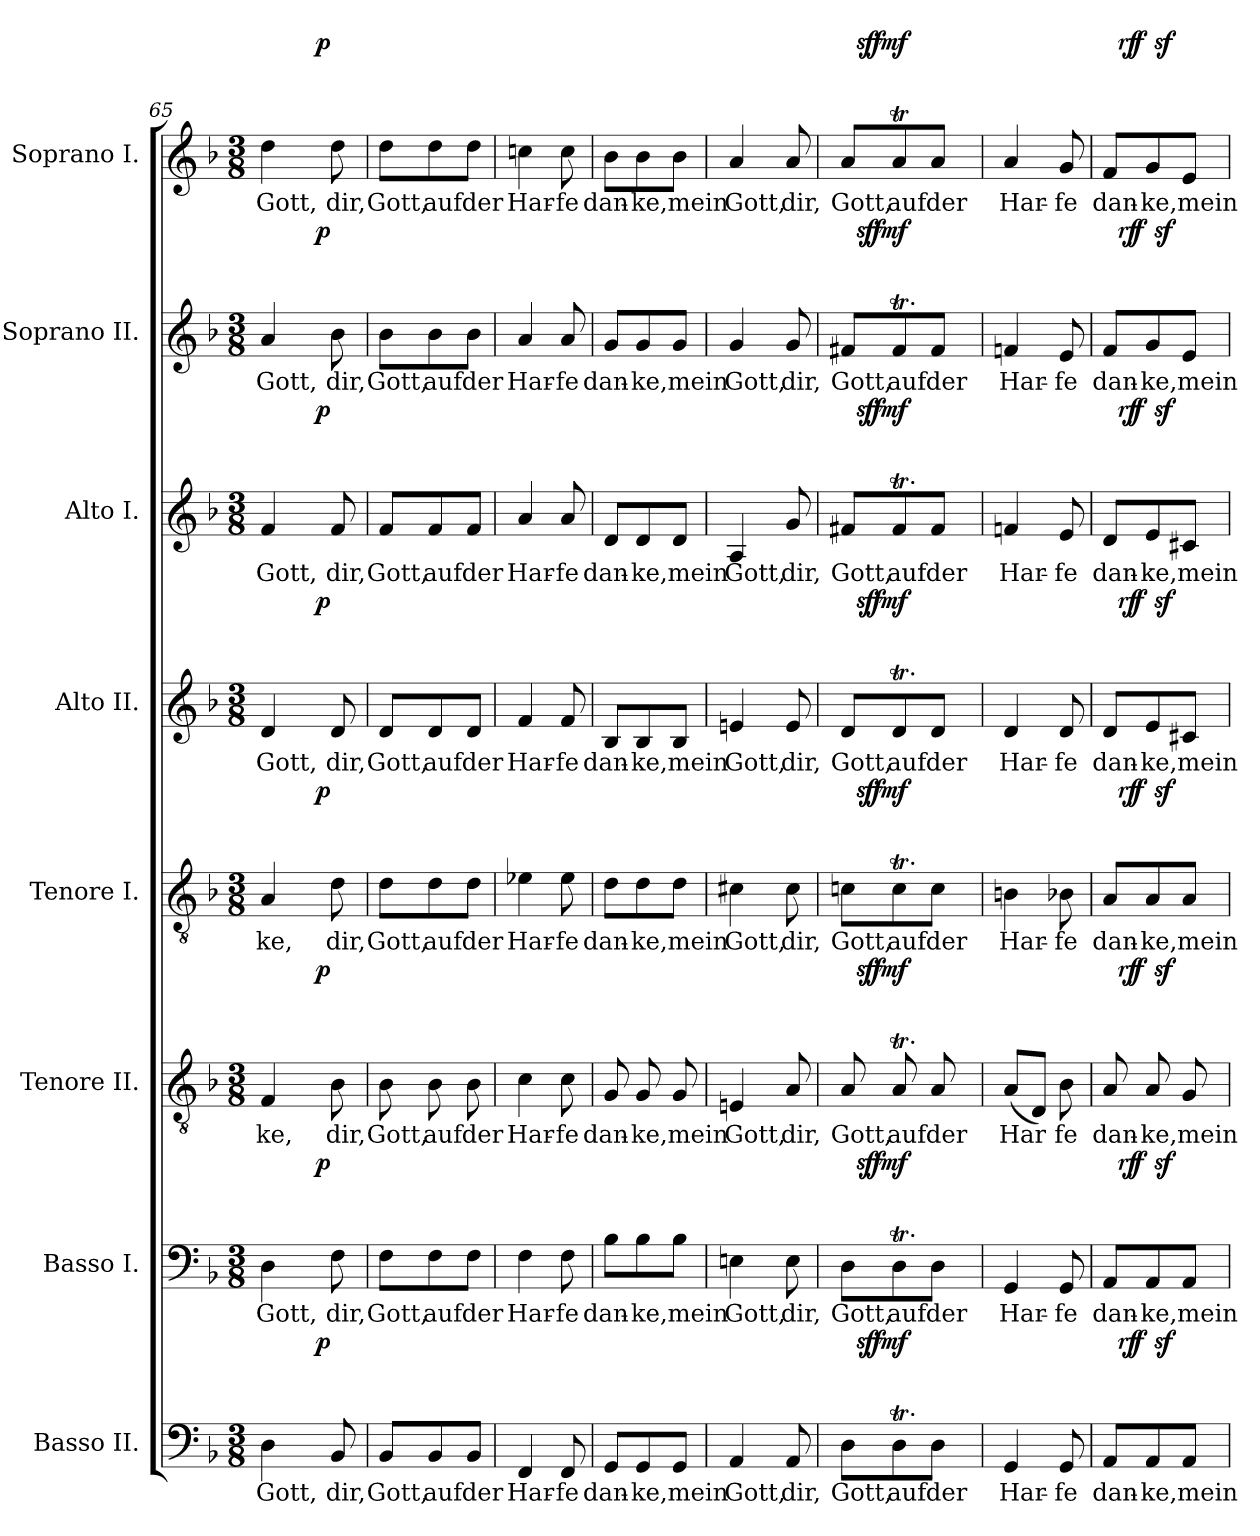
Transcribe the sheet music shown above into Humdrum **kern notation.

**kern	**text	**dynam	**kern	**text	**dynam	**kern	**text	**dynam	**kern	**text	**dynam	**kern	**text	**dynam	**kern	**text	**dynam	**kern	**text	**dynam	**kern	**text	**dynam
*part8	*part8	*part8	*part7	*part7	*part7	*part6	*part6	*part6	*part5	*part5	*part5	*part4	*part4	*part4	*part3	*part3	*part3	*part2	*part2	*part2	*part1	*part1	*part1
*staff8	*staff8	*staff8	*staff7	*staff7	*staff7	*staff6	*staff6	*staff6	*staff5	*staff5	*staff5	*staff4	*staff4	*staff4	*staff3	*staff3	*staff3	*staff2	*staff2	*staff2	*staff1	*staff1	*staff1
*I"Basso II.	*	*	*I"Basso I.	*	*	*I"Tenore II.	*	*	*I"Tenore I.	*	*	*I"Alto II.	*	*	*I"Alto I.	*	*	*I"Soprano II.	*	*	*I"Soprano I.	*	*
!!LO:PB:g=z
*clefF4	*	*	*clefF4	*	*	*clefGv2	*	*	*clefGv2	*	*	*clefG2	*	*	*clefG2	*	*	*clefG2	*	*	*clefG2	*	*
*k[b-]	*	*	*k[b-]	*	*	*k[b-]	*	*	*k[b-]	*	*	*k[b-]	*	*	*k[b-]	*	*	*k[b-]	*	*	*k[b-]	*	*
*F:	*	*	*F:	*	*	*F:	*	*	*F:	*	*	*F:	*	*	*F:	*	*	*F:	*	*	*F:	*	*
*M3/8	*	*	*M3/8	*	*	*M3/8	*	*	*M3/8	*	*	*M3/8	*	*	*M3/8	*	*	*M3/8	*	*	*M3/8	*	*
=65	=65	=65	=65	=65	=65	=65	=65	=65	=65	=65	=65	=65	=65	=65	=65	=65	=65	=65	=65	=65	=65	=65	=65
!	!LO:LY:b:cj	!	!	!LO:LY:b:cj	!	!	!LO:LY:b:cj	!	!	!LO:LY:b:cj	!	!	!LO:LY:b:cj	!	!	!LO:LY:b:cj	!	!	!LO:LY:b:cj	!	!	!LO:LY:b:cj	!
*^	*	*	*^	*	*	*^	*	*	*^	*	*	*^	*	*	*^	*	*	*^	*	*	*^	*	*
4D\	8ryy	Gott,	.	4D\	8ryy	Gott,	.	4F/	8ryy	-ke,	.	4A/	8ryy	-ke,	.	4d/	8ryy	Gott,	.	4f/	8ryy	Gott,	.	4a/	8ryy	Gott,	.	4dd\	8ryy	Gott,	.
.	16ryy	.	.	.	16ryy	.	.	.	16ryy	.	.	.	16ryy	.	.	.	16ryy	.	.	.	16ryy	.	.	.	16ryy	.	.	.	16ryy	.	.
.	64ryy	.	.	.	64ryy	.	.	.	64ryy	.	.	.	64ryy	.	.	.	64ryy	.	.	.	64ryy	.	.	.	64ryy	.	.	.	64ryy	.	.
!	!	!	!LO:DY:a	!	!	!	!LO:DY:a	!	!	!	!LO:DY:a	!	!	!	!LO:DY:a	!	!	!	!LO:DY:a	!	!	!	!LO:DY:a	!	!	!	!LO:DY:a	!	!	!	!LO:DY:a
.	8ryy	.	p	.	8ryy	.	p	.	8ryy	.	p	.	8ryy	.	p	.	8ryy	.	p	.	8ryy	.	p	.	8ryy	.	p	.	8ryy	.	p
!	!	!LO:LY:b:cj	!	!	!	!LO:LY:b:cj	!	!	!	!LO:LY:b:cj	!	!	!	!LO:LY:b:cj	!	!	!	!LO:LY:b:cj	!	!	!	!LO:LY:b:cj	!	!	!	!LO:LY:b:cj	!	!	!	!LO:LY:b:cj	!
8BB-/	.	dir,	.	8F\	.	dir,	.	8B-\	.	dir,	.	8d\	.	dir,	.	8d/	.	dir,	.	8f/	.	dir,	.	8b-\	.	dir,	.	8dd\	.	dir,	.
.	32.ryy	.	.	.	32.ryy	.	.	.	32.ryy	.	.	.	32.ryy	.	.	.	32.ryy	.	.	.	32.ryy	.	.	.	32.ryy	.	.	.	32.ryy	.	.
=66!	=66!	=66!	=66!	=66!	=66!	=66!	=66!	=66!	=66!	=66!	=66!	=66!	=66!	=66!	=66!	=66!	=66!	=66!	=66!	=66!	=66!	=66!	=66!	=66!	=66!	=66!	=66!	=66!	=66!	=66!	=66!
!	!	!LO:LY:b:cj	!	!	!	!LO:LY:b:cj	!	!	!	!LO:LY:b:cj	!	!	!	!LO:LY:b:cj	!	!	!	!LO:LY:b:cj	!	!	!	!LO:LY:b:cj	!	!	!	!LO:LY:b:cj	!	!	!	!LO:LY:b:cj	!
*v	*v	*	*	*	*	*	*	*v	*v	*	*	*v	*v	*	*	*v	*v	*	*	*v	*v	*	*	*v	*v	*	*	*v	*v	*	*
*	*	*	*v	*v	*	*	*	*	*	*	*	*	*	*	*	*	*	*	*	*	*	*	*	*
8BB-/L	Gott,	.	8F\L	Gott,	.	8B-\	Gott,	.	8d\L	Gott,	.	8d/L	Gott,	.	8f/L	Gott,	.	8b-\L	Gott,	.	8dd\L	Gott,	.
!	!LO:LY:b:cj	!	!	!LO:LY:b:cj	!	!	!LO:LY:b:cj	!	!	!LO:LY:b:cj	!	!	!LO:LY:b:cj	!	!	!LO:LY:b:cj	!	!	!LO:LY:b:cj	!	!	!LO:LY:b:cj	!
8BB-/	auf	.	8F\	auf	.	8B-\	auf	.	8d\	auf	.	8d/	auf	.	8f/	auf	.	8b-\	auf	.	8dd\	auf	.
!	!LO:LY:b:cj	!	!	!LO:LY:b:cj	!	!	!LO:LY:b:cj	!	!	!LO:LY:b:cj	!	!	!LO:LY:b:cj	!	!	!LO:LY:b:cj	!	!	!LO:LY:b:cj	!	!	!LO:LY:b:cj	!
8BB-/J	der	.	8F\J	der	.	8B-\	der	.	8d\J	der	.	8d/J	der	.	8f/J	der	.	8b-\J	der	.	8dd\J	der	.
=67!	=67!	=67!	=67!	=67!	=67!	=67!	=67!	=67!	=67!	=67!	=67!	=67!	=67!	=67!	=67!	=67!	=67!	=67!	=67!	=67!	=67!	=67!	=67!
!	!LO:LY:b:cj	!	!	!LO:LY:b:cj	!	!	!LO:LY:b:cj	!	!	!LO:LY:b:cj	!	!	!LO:LY:b:cj	!	!	!LO:LY:b:cj	!	!	!LO:LY:b:cj	!	!	!LO:LY:b:cj	!
4FF/	Har-	.	4F\	Har-	.	4c\	Har-	.	4e-X\	Har-	.	4f/	Har-	.	4a/	Har-	.	4a/	Har-	.	4ccn\	Har-	.
!	!LO:LY:b:cj	!	!	!LO:LY:b:cj	!	!	!LO:LY:b:cj	!	!	!LO:LY:b:cj	!	!	!LO:LY:b:cj	!	!	!LO:LY:b:cj	!	!	!LO:LY:b:cj	!	!	!LO:LY:b:cj	!
8FF/	-fe	.	8F\	-fe	.	8c\	-fe	.	8e-\	-fe	.	8f/	-fe	.	8a/	-fe	.	8a/	-fe	.	8cc\	-fe	.
=68!	=68!	=68!	=68!	=68!	=68!	=68!	=68!	=68!	=68!	=68!	=68!	=68!	=68!	=68!	=68!	=68!	=68!	=68!	=68!	=68!	=68!	=68!	=68!
!	!LO:LY:b:cj	!	!	!LO:LY:b:cj	!	!	!LO:LY:b:cj	!	!	!LO:LY:b:cj	!	!	!LO:LY:b:cj	!	!	!LO:LY:b:cj	!	!	!LO:LY:b:cj	!	!	!LO:LY:b:cj	!
8GG/L	dan-	.	8B-\L	dan-	.	8G/	dan-	.	8d\L	dan-	.	8B-/L	dan-	.	8d/L	dan-	.	8g/L	dan-	.	8b-\L	dan-	.
!	!LO:LY:b:cj	!	!	!LO:LY:b:cj	!	!	!LO:LY:b:cj	!	!	!LO:LY:b:cj	!	!	!LO:LY:b:cj	!	!	!LO:LY:b:cj	!	!	!LO:LY:b:cj	!	!	!LO:LY:b:cj	!
8GG/	-ke,	.	8B-\	-ke,	.	8G/	-ke,	.	8d\	-ke,	.	8B-/	-ke,	.	8d/	-ke,	.	8g/	-ke,	.	8b-\	-ke,	.
!	!LO:LY:b:cj	!	!	!LO:LY:b:cj	!	!	!LO:LY:b:cj	!	!	!LO:LY:b:cj	!	!	!LO:LY:b:cj	!	!	!LO:LY:b:cj	!	!	!LO:LY:b:cj	!	!	!LO:LY:b:cj	!
8GG/J	mein	.	8B-\J	mein	.	8G/	mein	.	8d\J	mein	.	8B-/J	mein	.	8d/J	mein	.	8g/J	mein	.	8b-\J	mein	.
=69!	=69!	=69!	=69!	=69!	=69!	=69!	=69!	=69!	=69!	=69!	=69!	=69!	=69!	=69!	=69!	=69!	=69!	=69!	=69!	=69!	=69!	=69!	=69!
!	!LO:LY:b:cj	!	!	!LO:LY:b:cj	!	!	!LO:LY:b:cj	!	!	!LO:LY:b:cj	!	!	!LO:LY:b:cj	!	!	!LO:LY:b:cj	!	!	!LO:LY:b:cj	!	!	!LO:LY:b:cj	!
4AA/	Gott,	.	4En\	Gott,	.	4En/	Gott,	.	4c#X\	Gott,	.	4en/	Gott,	.	4A/	Gott,	.	4g/	Gott,	.	4a/	Gott,	.
!	!LO:LY:b:cj	!	!	!LO:LY:b:cj	!	!	!LO:LY:b:cj	!	!	!LO:LY:b:cj	!	!	!LO:LY:b:cj	!	!	!LO:LY:b:cj	!	!	!LO:LY:b:cj	!	!	!LO:LY:b:cj	!
8AA/	dir,	.	8E\	dir,	.	8A/	dir,	.	8c#\	dir,	.	8e/	dir,	.	8g/	dir,	.	8g/	dir,	.	8a/	dir,	.
=70!	=70!	=70!	=70!	=70!	=70!	=70!	=70!	=70!	=70!	=70!	=70!	=70!	=70!	=70!	=70!	=70!	=70!	=70!	=70!	=70!	=70!	=70!	=70!
!	!LO:LY:b:cj	!	!	!LO:LY:b:cj	!	!	!LO:LY:b:cj	!	!	!LO:LY:b:cj	!	!	!LO:LY:b:cj	!	!	!LO:LY:b:cj	!	!	!LO:LY:b:cj	!	!	!LO:LY:b:cj	!
*^	*	*	*^	*	*	*^	*	*	*^	*	*	*^	*	*	*^	*	*	*^	*	*	*^	*	*
*	*^	*	*	*	*^	*	*	*	*^	*	*	*	*^	*	*	*	*^	*	*	*	*^	*	*	*	*^	*	*	*	*^	*	*
*	*	*^	*	*	*	*	*^	*	*	*	*	*^	*	*	*	*	*^	*	*	*	*	*^	*	*	*	*	*^	*	*	*	*	*^	*	*	*	*	*^	*	*
*	*	*	*^	*	*	*	*	*	*^	*	*	*	*	*	*^	*	*	*	*	*	*^	*	*	*	*	*	*^	*	*	*	*	*	*^	*	*	*	*	*	*^	*	*	*	*	*	*	*	*
8D\L	32.ryy	16ryy	16.ryy	8ryy	Gott,	.	8D\L	32.ryy	16ryy	16.ryy	8ryy	Gott,	.	8A/	32.ryy	16ryy	16.ryy	8ryy	Gott,	.	8cn\L	32.ryy	16ryy	16.ryy	8ryy	Gott,	.	8d/L	32.ryy	16ryy	16.ryy	8ryy	Gott,	.	8f#X/L	32.ryy	16ryy	16.ryy	8ryy	Gott,	.	8f#X/L	32.ryy	16ryy	16.ryy	8ryy	Gott,	.	8a/L	32.ryy	16ryy	16.ryy	Gott,	.
!	!	!	!	!	!	!LO:DY:a	!	!	!	!	!	!	!LO:DY:a	!	!	!	!	!	!	!LO:DY:a	!	!	!	!	!	!	!LO:DY:a	!	!	!	!	!	!	!LO:DY:a	!	!	!	!	!	!	!LO:DY:a	!	!	!	!	!	!	!LO:DY:a	!	!	!	!	!	!LO:DY:a
.	4ryy	.	.	.	.	sf	.	4ryy	.	.	.	.	sf	.	4ryy	.	.	.	.	sf	.	4ryy	.	.	.	.	sf	.	4ryy	.	.	.	.	sf	.	4ryy	.	.	.	.	sf	.	4ryy	.	.	.	.	sf	.	4ryy	.	.	.	sf
.	.	64ryy	.	.	.	.	.	.	64ryy	.	.	.	.	.	.	64ryy	.	.	.	.	.	.	64ryy	.	.	.	.	.	.	64ryy	.	.	.	.	.	.	64ryy	.	.	.	.	.	.	64ryy	.	.	.	.	.	.	64ryy	.	.	.
!	!	!	!	!	!	!LO:DY:a	!	!	!	!	!	!	!LO:DY:a	!	!	!	!	!	!	!LO:DY:a	!	!	!	!	!	!	!LO:DY:a	!	!	!	!	!	!	!LO:DY:a	!	!	!	!	!	!	!LO:DY:a	!	!	!	!	!	!	!LO:DY:a	!	!	!	!	!	!LO:DY:a
.	.	4ryy	.	.	.	f	.	.	4ryy	.	.	.	f	.	.	4ryy	.	.	.	f	.	.	4ryy	.	.	.	f	.	.	4ryy	.	.	.	f	.	.	4ryy	.	.	.	f	.	.	4ryy	.	.	.	f	.	.	4ryy	.	.	f
!	!	!	!	!	!	!LO:DY:a	!	!	!	!	!	!	!LO:DY:a	!	!	!	!	!	!	!LO:DY:a	!	!	!	!	!	!	!LO:DY:a	!	!	!	!	!	!	!LO:DY:a	!	!	!	!	!	!	!LO:DY:a	!	!	!	!	!	!	!LO:DY:a	!	!	!	!	!	!LO:DY:a
.	.	.	4ryy	.	.	mf	.	.	.	4ryy	.	.	mf	.	.	.	4ryy	.	.	mf	.	.	.	4ryy	.	.	mf	.	.	.	4ryy	.	.	mf	.	.	.	4ryy	.	.	mf	.	.	.	4ryy	.	.	mf	.	.	.	4ryy	.	mf
!	!	!	!	!	!LO:LY:b:cj	!	!	!	!	!	!	!LO:LY:b:cj	!	!	!	!	!	!	!LO:LY:b:cj	!	!	!	!	!	!	!LO:LY:b:cj	!	!	!	!	!	!	!LO:LY:b:cj	!	!	!	!	!	!	!LO:LY:b:cj	!	!	!	!	!	!	!LO:LY:b:cj	!	!	!	!	!	!LO:LY:b:cj	!
8DT\	.	.	.	32.ryy	auf	.	8DT\	.	.	.	32.ryy	auf	.	8At/	.	.	.	32.ryy	auf	.	8cT\	.	.	.	32.ryy	auf	.	8dT/	.	.	.	32.ryy	auf	.	8f#t/	.	.	.	32.ryy	auf	.	8f#t/	.	.	.	32.ryy	auf	.	8at/	.	.	.	auf	.
!	!	!	!	!	!	!	!	!	!	!	!	!	!	!	!	!	!	!	!	!	!	!	!	!	!	!	!	!	!	!	!	!	!	!	!	!	!	!	!	!	!	!	!	!	!	!LO:TX:a:t=.	!	!	!	!	!	!	!	!
!	!	!	!	!	!	!	!	!	!	!	!	!	!	!	!	!	!	!	!	!	!	!	!	!	!	!	!	!	!	!	!	!	!	!	!	!	!	!	!LO:TX:a:t=.	!	!	!	!	!	!	!	!	!	!	!	!	!	!	!
!	!	!	!	!	!	!	!	!	!	!	!	!	!	!	!	!	!	!	!	!	!	!	!	!	!	!	!	!	!	!	!	!LO:TX:a:t=.	!	!	!	!	!	!	!	!	!	!	!	!	!	!	!	!	!	!	!	!	!	!
!	!	!	!	!	!	!	!	!	!	!	!	!	!	!	!	!	!	!	!	!	!	!	!	!	!LO:TX:a:t=.	!	!	!	!	!	!	!	!	!	!	!	!	!	!	!	!	!	!	!	!	!	!	!	!	!	!	!	!	!
!	!	!	!	!	!	!	!	!	!	!	!	!	!	!	!	!	!	!LO:TX:a:t=.	!	!	!	!	!	!	!	!	!	!	!	!	!	!	!	!	!	!	!	!	!	!	!	!	!	!	!	!	!	!	!	!	!	!	!	!
!	!	!	!	!	!	!	!	!	!	!	!LO:TX:a:t=.	!	!	!	!	!	!	!	!	!	!	!	!	!	!	!	!	!	!	!	!	!	!	!	!	!	!	!	!	!	!	!	!	!	!	!	!	!	!	!	!	!	!	!
!	!	!	!	!LO:TX:a:t=.	!	!	!	!	!	!	!	!	!	!	!	!	!	!	!	!	!	!	!	!	!	!	!	!	!	!	!	!	!	!	!	!	!	!	!	!	!	!	!	!	!	!	!	!	!	!	!	!	!	!
.	.	.	.	8ryy	.	.	.	.	.	.	8ryy	.	.	.	.	.	.	8ryy	.	.	.	.	.	.	8ryy	.	.	.	.	.	.	8ryy	.	.	.	.	.	.	8ryy	.	.	.	.	.	.	8ryy	.	.	.	.	.	.	.	.
!	!	!	!	!	!LO:LY:b:cj	!	!	!	!	!	!	!LO:LY:b:cj	!	!	!	!	!	!	!LO:LY:b:cj	!	!	!	!	!	!	!LO:LY:b:cj	!	!	!	!	!	!	!LO:LY:b:cj	!	!	!	!	!	!	!LO:LY:b:cj	!	!	!	!	!	!	!LO:LY:b:cj	!	!	!	!	!	!LO:LY:b:cj	!
8D\J	.	.	.	.	der	.	8D\J	.	.	.	.	der	.	8A/	.	.	.	.	der	.	8c\J	.	.	.	.	der	.	8d/J	.	.	.	.	der	.	8f#/J	.	.	.	.	der	.	8f#/J	.	.	.	.	der	.	8a/J	.	.	.	der	.
.	16ryy	.	.	16ryy	.	.	.	16ryy	.	.	16ryy	.	.	.	16ryy	.	.	16ryy	.	.	.	16ryy	.	.	16ryy	.	.	.	16ryy	.	.	16ryy	.	.	.	16ryy	.	.	16ryy	.	.	.	16ryy	.	.	16ryy	.	.	.	16ryy	.	.	.	.
.	.	32.ryy	.	.	.	.	.	.	32.ryy	.	.	.	.	.	.	32.ryy	.	.	.	.	.	.	32.ryy	.	.	.	.	.	.	32.ryy	.	.	.	.	.	.	32.ryy	.	.	.	.	.	.	32.ryy	.	.	.	.	.	.	32.ryy	.	.	.
.	.	.	32ryy	.	.	.	.	.	.	32ryy	.	.	.	.	.	.	32ryy	.	.	.	.	.	.	32ryy	.	.	.	.	.	.	32ryy	.	.	.	.	.	.	32ryy	.	.	.	.	.	.	32ryy	.	.	.	.	.	.	32ryy	.	.
.	64ryy	.	.	64ryy	.	.	.	64ryy	.	.	64ryy	.	.	.	64ryy	.	.	64ryy	.	.	.	64ryy	.	.	64ryy	.	.	.	64ryy	.	.	64ryy	.	.	.	64ryy	.	.	64ryy	.	.	.	64ryy	.	.	64ryy	.	.	.	64ryy	.	.	.	.
=71!	=71!	=71!	=71!	=71!	=71!	=71!	=71!	=71!	=71!	=71!	=71!	=71!	=71!	=71!	=71!	=71!	=71!	=71!	=71!	=71!	=71!	=71!	=71!	=71!	=71!	=71!	=71!	=71!	=71!	=71!	=71!	=71!	=71!	=71!	=71!	=71!	=71!	=71!	=71!	=71!	=71!	=71!	=71!	=71!	=71!	=71!	=71!	=71!	=71!	=71!	=71!	=71!	=71!	=71!
!	!	!	!	!	!LO:LY:b:cj	!	!	!	!	!	!	!LO:LY:b:cj	!	!	!	!	!	!	!LO:LY:b:cj	!	!	!	!	!	!	!LO:LY:b:cj	!	!	!	!	!	!	!LO:LY:b:cj	!	!	!	!	!	!	!LO:LY:b:cj	!	!	!	!	!	!	!LO:LY:b:cj	!	!	!	!	!	!LO:LY:b:cj	!
*v	*v	*v	*v	*v	*	*	*	*	*	*	*	*	*	*v	*v	*v	*v	*v	*	*	*v	*v	*v	*v	*v	*	*	*v	*v	*v	*v	*v	*	*	*v	*v	*v	*v	*v	*	*	*v	*v	*v	*v	*v	*	*	*v	*v	*v	*v	*	*
*	*	*	*v	*v	*v	*v	*v	*	*	*	*	*	*	*	*	*	*	*	*	*	*	*	*	*	*	*	*
4GG/	Har-	.	4GG/	Har-	.	(<8A/L	Har-	.	4Bn\	Har-	.	4d/	Har-	.	4fn/	Har-	.	4fn/	Har-	.	4a/	Har-	.
!	!	!	!	!	!	!	!LO:LY:b:cj	!	!	!	!	!	!	!	!	!	!	!	!	!	!	!	!
.	.	.	.	.	.	8D/J)	--	.	.	.	.	.	.	.	.	.	.	.	.	.	.	.	.
!	!LO:LY:b:cj	!	!	!LO:LY:b:cj	!	!	!LO:LY:b:cj	!	!	!LO:LY:b:cj	!	!	!LO:LY:b:cj	!	!	!LO:LY:b:cj	!	!	!LO:LY:b:cj	!	!	!LO:LY:b:cj	!
8GG/	-fe	.	8GG/	-fe	.	8B-\	-fe	.	8B-X\	-fe	.	8d/	-fe	.	8e/	-fe	.	8e/	-fe	.	8g/	-fe	.
=72!	=72!	=72!	=72!	=72!	=72!	=72!	=72!	=72!	=72!	=72!	=72!	=72!	=72!	=72!	=72!	=72!	=72!	=72!	=72!	=72!	=72!	=72!	=72!
!	!LO:LY:b:cj	!	!	!LO:LY:b:cj	!	!	!LO:LY:b:cj	!	!	!LO:LY:b:cj	!	!	!LO:LY:b:cj	!	!	!LO:LY:b:cj	!	!	!LO:LY:b:cj	!	!	!LO:LY:b:cj	!
*^	*	*	*^	*	*	*^	*	*	*^	*	*	*^	*	*	*^	*	*	*^	*	*	*^	*	*
*	*^	*	*	*	*^	*	*	*	*^	*	*	*	*^	*	*	*	*^	*	*	*	*^	*	*	*	*^	*	*	*	*^	*	*
*	*	*^	*	*	*	*	*^	*	*	*	*	*^	*	*	*	*	*^	*	*	*	*	*^	*	*	*	*	*^	*	*	*	*	*^	*	*	*	*	*^	*	*
8AA/L	32.ryy	16.ryy	8ryy	dan-	.	8AA/L	32.ryy	16.ryy	8ryy	dan-	.	8A/	32.ryy	16.ryy	8ryy	dan-	.	8A/L	32.ryy	16.ryy	8ryy	dan-	.	8d/L	32.ryy	16.ryy	8ryy	dan-	.	8d/L	32.ryy	16.ryy	8ryy	dan-	.	8f/L	32.ryy	16.ryy	8ryy	dan-	.	8f/L	32.ryy	16.ryy	8ryy	dan-	.
!	!	!	!	!	!LO:DY:a	!	!	!	!	!	!LO:DY:a	!	!	!	!	!	!LO:DY:a	!	!	!	!	!	!LO:DY:a	!	!	!	!	!	!LO:DY:a	!	!	!	!	!	!LO:DY:a	!	!	!	!	!	!LO:DY:a	!	!	!	!	!	!LO:DY:a
.	4ryy	.	.	.	rf	.	4ryy	.	.	.	rf	.	4ryy	.	.	.	rf	.	4ryy	.	.	.	rf	.	4ryy	.	.	.	rf	.	4ryy	.	.	.	rf	.	4ryy	.	.	.	rf	.	4ryy	.	.	.	rf
!	!	!	!	!	!LO:DY:a	!	!	!	!	!	!LO:DY:a	!	!	!	!	!	!LO:DY:a	!	!	!	!	!	!LO:DY:a	!	!	!	!	!	!LO:DY:a	!	!	!	!	!	!LO:DY:a	!	!	!	!	!	!LO:DY:a	!	!	!	!	!	!LO:DY:a
.	.	4ryy	.	.	f	.	.	4ryy	.	.	f	.	.	4ryy	.	.	f	.	.	4ryy	.	.	f	.	.	4ryy	.	.	f	.	.	4ryy	.	.	f	.	.	4ryy	.	.	f	.	.	4ryy	.	.	f
!	!	!	!	!LO:LY:b:cj	!	!	!	!	!	!LO:LY:b:cj	!	!	!	!	!	!LO:LY:b:cj	!	!	!	!	!	!LO:LY:b:cj	!	!	!	!	!	!LO:LY:b:cj	!	!	!	!	!	!LO:LY:b:cj	!	!	!	!	!	!LO:LY:b:cj	!	!	!	!	!	!LO:LY:b:cj	!
8AA/	.	.	64ryy	-ke,	.	8AA/	.	.	64ryy	-ke,	.	8A/	.	.	64ryy	-ke,	.	8A/	.	.	64ryy	-ke,	.	8e/	.	.	64ryy	-ke,	.	8e/	.	.	64ryy	-ke,	.	8g/	.	.	64ryy	-ke,	.	8g/	.	.	64ryy	-ke,	.
!	!	!	!	!	!LO:DY:a	!	!	!	!	!	!LO:DY:a	!	!	!	!	!	!LO:DY:a	!	!	!	!	!	!LO:DY:a	!	!	!	!	!	!LO:DY:a	!	!	!	!	!	!LO:DY:a	!	!	!	!	!	!LO:DY:a	!	!	!	!	!	!LO:DY:a
.	.	.	8...ryy	.	sf	.	.	.	8...ryy	.	sf	.	.	.	8...ryy	.	sf	.	.	.	8...ryy	.	sf	.	.	.	8...ryy	.	sf	.	.	.	8...ryy	.	sf	.	.	.	8...ryy	.	sf	.	.	.	8...ryy	.	sf
!	!	!	!	!LO:LY:b:cj	!	!	!	!	!	!LO:LY:b:cj	!	!	!	!	!	!LO:LY:b:cj	!	!	!	!	!	!LO:LY:b:cj	!	!	!	!	!	!LO:LY:b:cj	!	!	!	!	!	!LO:LY:b:cj	!	!	!	!	!	!LO:LY:b:cj	!	!	!	!	!	!LO:LY:b:cj	!
8AA/J	.	.	.	mein	.	8AA/J	.	.	.	mein	.	8G/	.	.	.	mein	.	8A/J	.	.	.	mein	.	8c#X/J	.	.	.	mein	.	8c#X/J	.	.	.	mein	.	8e/J	.	.	.	mein	.	8e/J	.	.	.	mein	.
.	16ryy	.	.	.	.	.	16ryy	.	.	.	.	.	16ryy	.	.	.	.	.	16ryy	.	.	.	.	.	16ryy	.	.	.	.	.	16ryy	.	.	.	.	.	16ryy	.	.	.	.	.	16ryy	.	.	.	.
.	.	32ryy	.	.	.	.	.	32ryy	.	.	.	.	.	32ryy	.	.	.	.	.	32ryy	.	.	.	.	.	32ryy	.	.	.	.	.	32ryy	.	.	.	.	.	32ryy	.	.	.	.	.	32ryy	.	.	.
.	64ryy	.	.	.	.	.	64ryy	.	.	.	.	.	64ryy	.	.	.	.	.	64ryy	.	.	.	.	.	64ryy	.	.	.	.	.	64ryy	.	.	.	.	.	64ryy	.	.	.	.	.	64ryy	.	.	.	.
*v	*v	*v	*v	*	*	*	*	*	*	*	*	*v	*v	*v	*v	*	*	*v	*v	*v	*v	*	*	*v	*v	*v	*v	*	*	*v	*v	*v	*v	*	*	*v	*v	*v	*v	*	*	*v	*v	*v	*v	*	*
*	*	*	*v	*v	*v	*v	*	*	*	*	*	*	*	*	*	*	*	*	*	*	*	*	*	*	*	*
=!	=!	=!	=!	=!	=!	=!	=!	=!	=!	=!	=!	=!	=!	=!	=!	=!	=!	=!	=!	=!	=!	=!	=!
*-	*-	*-	*-	*-	*-	*-	*-	*-	*-	*-	*-	*-	*-	*-	*-	*-	*-	*-	*-	*-	*-	*-	*-
